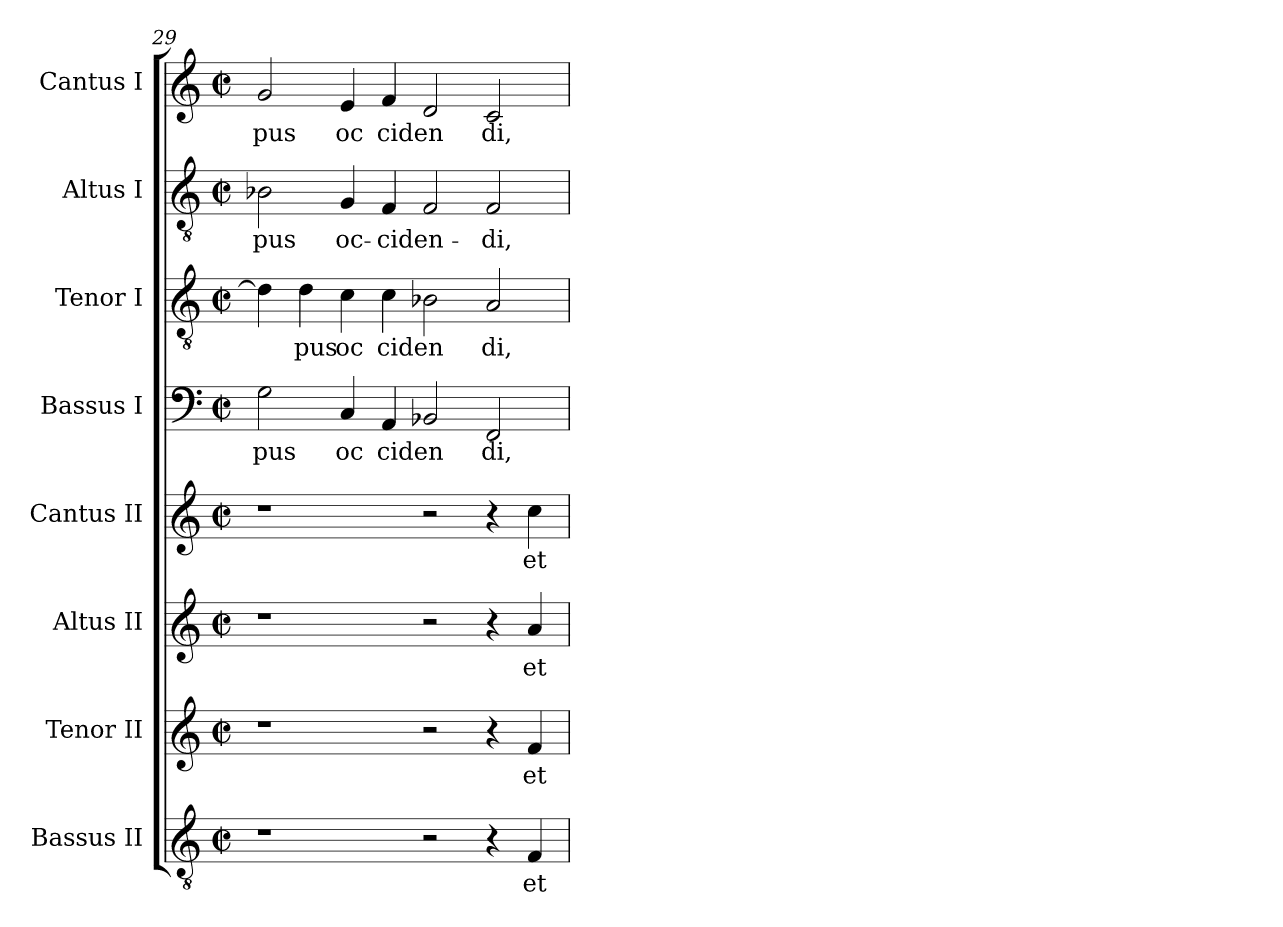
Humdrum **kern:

**kern	**text	**kern	**text	**kern	**text	**kern	**text	**kern	**text	**kern	**text	**kern	**text	**kern	**text
*part8	*part8	*part7	*part7	*part6	*part6	*part5	*part5	*part4	*part4	*part3	*part3	*part2	*part2	*part1	*part1
*staff8	*staff8	*staff7	*staff7	*staff6	*staff6	*staff5	*staff5	*staff4	*staff4	*staff3	*staff3	*staff2	*staff2	*staff1	*staff1
*I"Bassus II	*	*I"Tenor II	*	*I"Altus II	*	*I"Cantus II	*	*I"Bassus I	*	*I"Tenor I	*	*I"Altus I	*	*I"Cantus I	*
*clefGv2	*	*clefG2	*	*clefG2	*	*clefG2	*	*clefF4	*	*clefGv2	*	*clefGv2	*	*clefG2	*
*	*	*	*	*	*	*k[]	*	*	*	*	*	*	*	*	*
*	*	*	*	*	*	*C:	*	*	*	*	*	*	*	*	*
*M2/2	*	*M2/2	*	*M2/2	*	*M2/2	*	*M2/2	*	*M2/2	*	*M2/2	*	*M2/2	*
*met(c|)	*	*met(c|)	*	*met(c|)	*	*met(c|)	*	*met(c|)	*	*met(c|)	*	*met(c|)	*	*met(c|)	*
=29	=29	=29	=29	=29	=29	=29	=29	=29	=29	=29	=29	=29	=29	=29	=29
!	!	!	!	!	!	!	!	!	!LO:LY:b:cj	!	!	!	!LO:LY:b:cj	!	!LO:LY:b:cj
1r	.	1r	.	1r	.	1r	.	2G\	pus	4d\]	.	2B-X\	-pus	2g/	pus
!	!	!	!	!	!	!	!	!	!	!	!LO:LY:b:cj	!	!	!	!
.	.	.	.	.	.	.	.	.	.	4d\	pus	.	.	.	.
!	!	!	!	!	!	!	!	!	!LO:LY:b:cj	!	!LO:LY:b:cj	!	!LO:LY:b:cj	!	!LO:LY:b:cj
.	.	.	.	.	.	.	.	4C/	oc	4c\	oc	4G/	oc-	4e/	oc
!	!	!	!	!	!	!	!	!	!LO:LY:b	!	!LO:LY:b	!	!LO:LY:b	!	!LO:LY:b
.	.	.	.	.	.	.	.	4AA/	ciden	4c\	ciden	4F/	-ciden-	4f/	ciden
2r	.	2r	.	2r	.	2r	.	2BB-X/	.	2B-X\	.	2F/	.	2d/	.
!	!	!	!	!	!	!	!	!	!LO:LY:b:cj	!	!LO:LY:b:cj	!	!LO:LY:b:cj	!	!LO:LY:b:cj
4r	.	4r	.	4r	.	4r	.	2FF/	di,	2A/	di,	2F/	-di,	2c/	di,
!	!LO:LY:b:cj	!	!LO:LY:b:cj	!	!LO:LY:b:cj	!	!LO:LY:b:cj	!	!	!	!	!	!	!	!
4F/	et	4f/	et	4a/	et	4cc\	et	.	.	.	.	.	.	.	.
=	=	=	=	=	=	=	=	=	=	=	=	=	=	=	=
*-	*-	*-	*-	*-	*-	*-	*-	*-	*-	*-	*-	*-	*-	*-	*-
